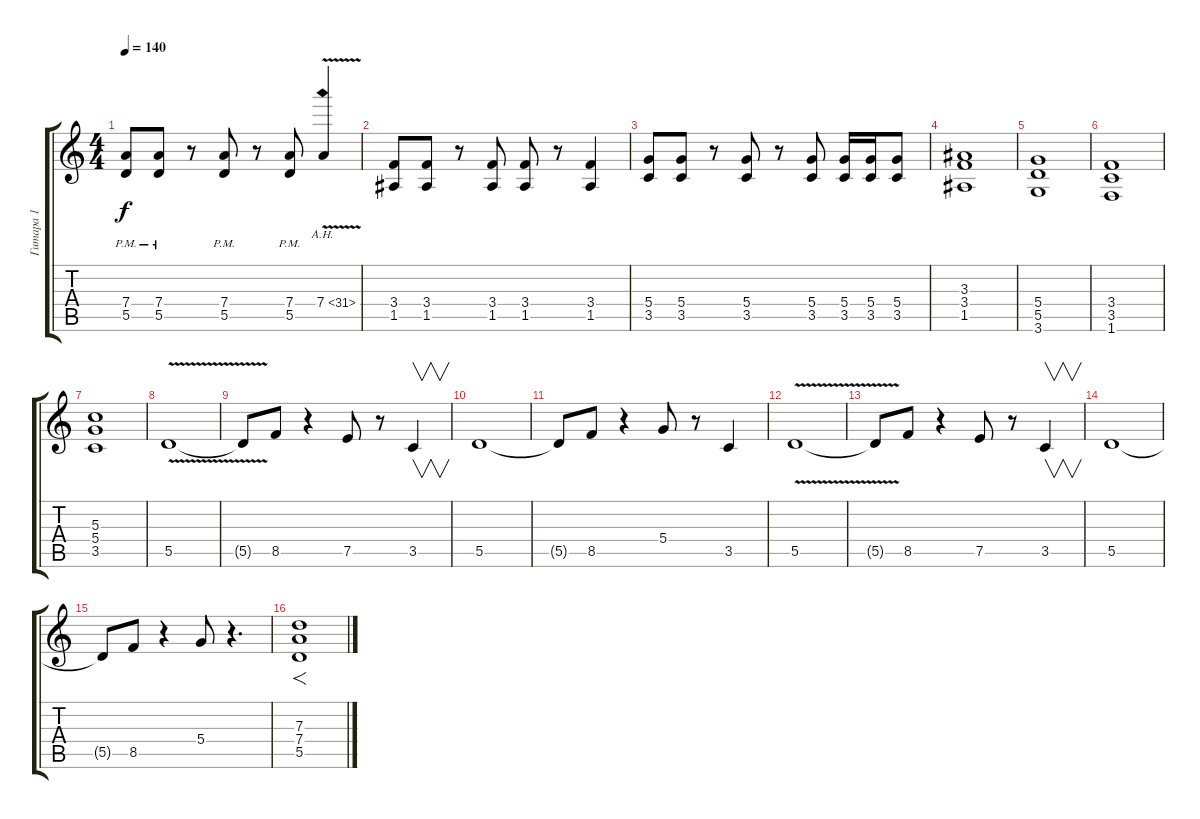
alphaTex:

\track ("Гитара 1" "Гитара 1") {instrument overdrivenguitar}
\staff {score tabs}
\tuning (E4 B3 G3 D3 A2 E2) {hide}
\ts (4 4)
\tempo 140
\clef g2
\ks c
(7.4{pm} 5.5{pm}).8{dy f} (7.4{pm} 5.5{pm}).8 r.8 (7.4{pm} 5.5{pm}).8 r.8 (7.4{pm} 5.5{pm}).8 7.4{ah 24 v}.4 |
(3.4 1.5).8 (3.4 1.5).8 r.8 (3.4 1.5).8 (3.4 1.5).8 r.8 (3.4 1.5).4 |
(5.4 3.5).8 (5.4 3.5).8 r.8 (5.4 3.5).8 r.8 (5.4 3.5).8 (5.4 3.5).16 (5.4 3.5).16 (5.4 3.5).8 |
(3.3 3.4 1.5).1 |
(5.4 5.5 3.6).1 |
(3.4 3.5 1.6).1 |
(5.3 5.4 3.5).1 |
5.5{v}.1 |
5.5{t}.8 8.5.8 r.4 7.5.8 r.8 3.5.4{v} |
5.5.1 |
5.5{t}.8 8.5.8 r.4 5.4.8 r.8 3.5.4 |
5.5{v}.1 |
5.5{t}.8 8.5.8 r.4 7.5.8 r.8 3.5.4{v} |
5.5.1 |
5.5{t}.8 8.5.8 r.4 5.4.8 r.4{d} |
(7.3 7.4 5.5).1{f volume 8}
